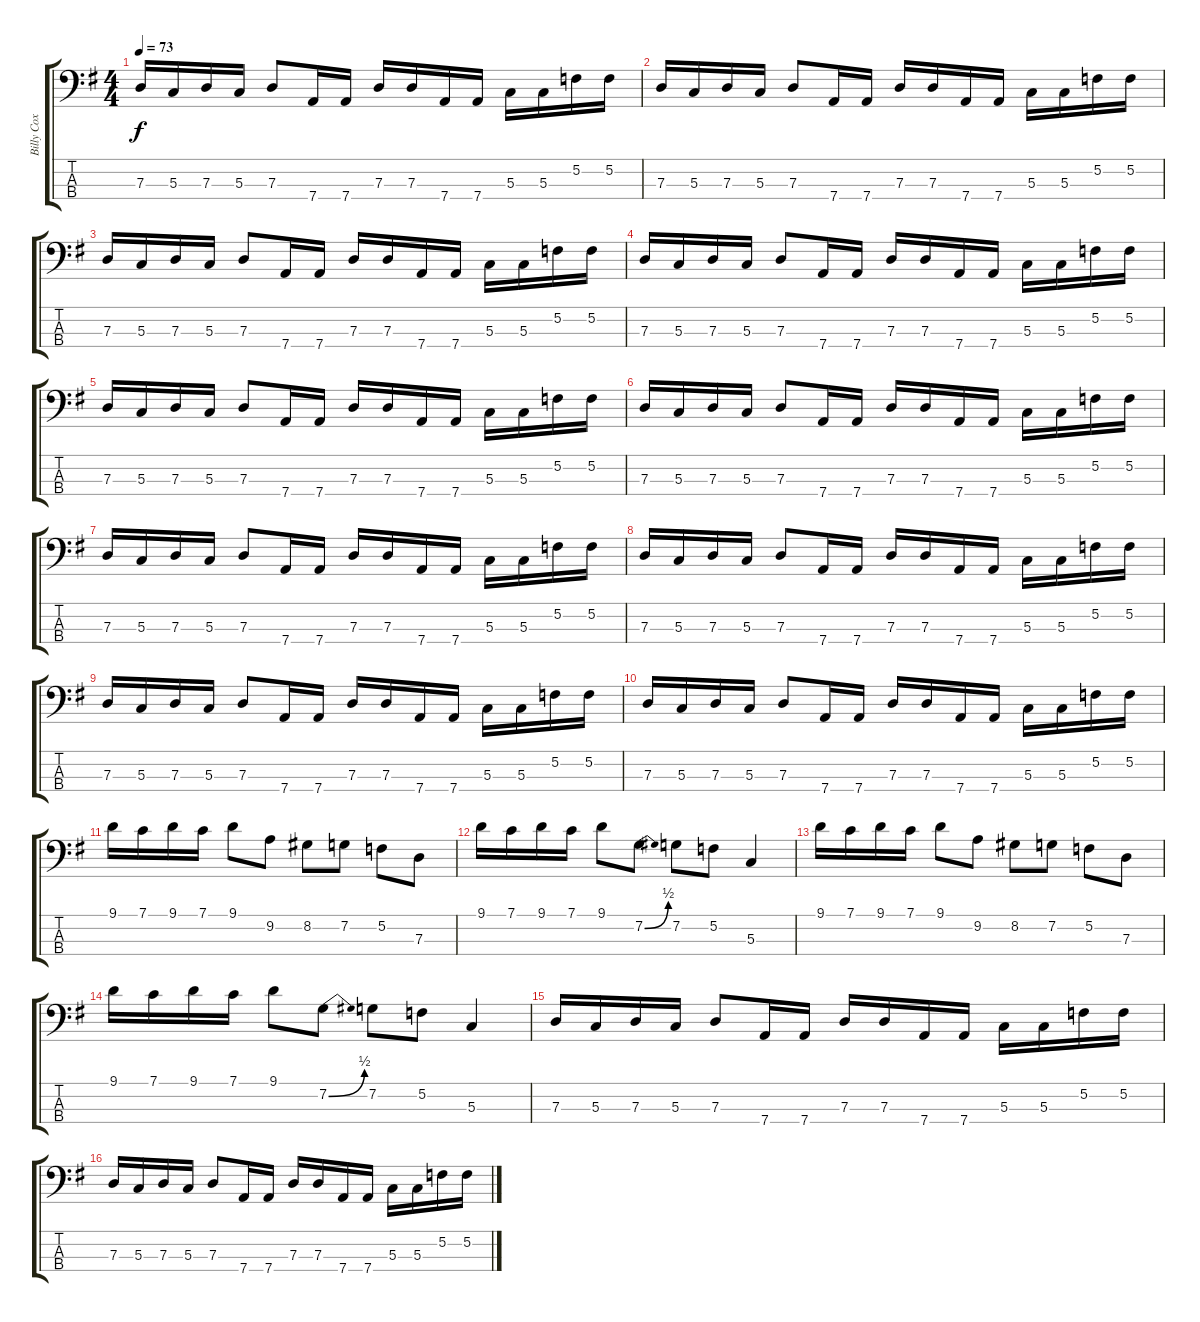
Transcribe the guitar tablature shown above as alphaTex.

\track ("Billy Cox" "Billy Cox") {instrument electricbassfinger}
\staff {score tabs}
\tuning (F2 C2 G1 D1) {hide}
\ts (4 4)
\tempo 73
\clef f4
\ks g
7.3.16{dy f} 5.3.16 7.3.16 5.3.16 7.3.8 7.4.16 7.4.16 7.3.16 7.3.16 7.4.16 7.4.16 5.3.16 5.3.16 5.2.16 5.2.16 |
7.3.16 5.3.16 7.3.16 5.3.16 7.3.8 7.4.16 7.4.16 7.3.16 7.3.16 7.4.16 7.4.16 5.3.16 5.3.16 5.2.16 5.2.16 |
7.3.16 5.3.16 7.3.16 5.3.16 7.3.8 7.4.16 7.4.16 7.3.16 7.3.16 7.4.16 7.4.16 5.3.16 5.3.16 5.2.16 5.2.16 |
7.3.16 5.3.16 7.3.16 5.3.16 7.3.8 7.4.16 7.4.16 7.3.16 7.3.16 7.4.16 7.4.16 5.3.16 5.3.16 5.2.16 5.2.16 |
7.3.16 5.3.16 7.3.16 5.3.16 7.3.8 7.4.16 7.4.16 7.3.16 7.3.16 7.4.16 7.4.16 5.3.16 5.3.16 5.2.16 5.2.16 |
7.3.16 5.3.16 7.3.16 5.3.16 7.3.8 7.4.16 7.4.16 7.3.16 7.3.16 7.4.16 7.4.16 5.3.16 5.3.16 5.2.16 5.2.16 |
7.3.16 5.3.16 7.3.16 5.3.16 7.3.8 7.4.16 7.4.16 7.3.16 7.3.16 7.4.16 7.4.16 5.3.16 5.3.16 5.2.16 5.2.16 |
7.3.16 5.3.16 7.3.16 5.3.16 7.3.8 7.4.16 7.4.16 7.3.16 7.3.16 7.4.16 7.4.16 5.3.16 5.3.16 5.2.16 5.2.16 |
7.3.16 5.3.16 7.3.16 5.3.16 7.3.8 7.4.16 7.4.16 7.3.16 7.3.16 7.4.16 7.4.16 5.3.16 5.3.16 5.2.16 5.2.16 |
7.3.16 5.3.16 7.3.16 5.3.16 7.3.8 7.4.16 7.4.16 7.3.16 7.3.16 7.4.16 7.4.16 5.3.16 5.3.16 5.2.16 5.2.16 |
9.1.16 7.1.16 9.1.16 7.1.16 9.1.8 9.2.8 8.2.8 7.2.8 5.2.8 7.3.8 |
9.1.16 7.1.16 9.1.16 7.1.16 9.1.8 7.2{be (bend 0 0 60 2)}.8 7.2.8 5.2.8 5.3.4 |
9.1.16 7.1.16 9.1.16 7.1.16 9.1.8 9.2.8 8.2.8 7.2.8 5.2.8 7.3.8 |
9.1.16 7.1.16 9.1.16 7.1.16 9.1.8 7.2{be (bend 0 0 60 2)}.8 7.2.8 5.2.8 5.3.4 |
7.3.16 5.3.16 7.3.16 5.3.16 7.3.8 7.4.16 7.4.16 7.3.16 7.3.16 7.4.16 7.4.16 5.3.16 5.3.16 5.2.16 5.2.16 |
7.3.16 5.3.16 7.3.16 5.3.16 7.3.8 7.4.16 7.4.16 7.3.16 7.3.16 7.4.16 7.4.16 5.3.16 5.3.16 5.2.16 5.2.16
